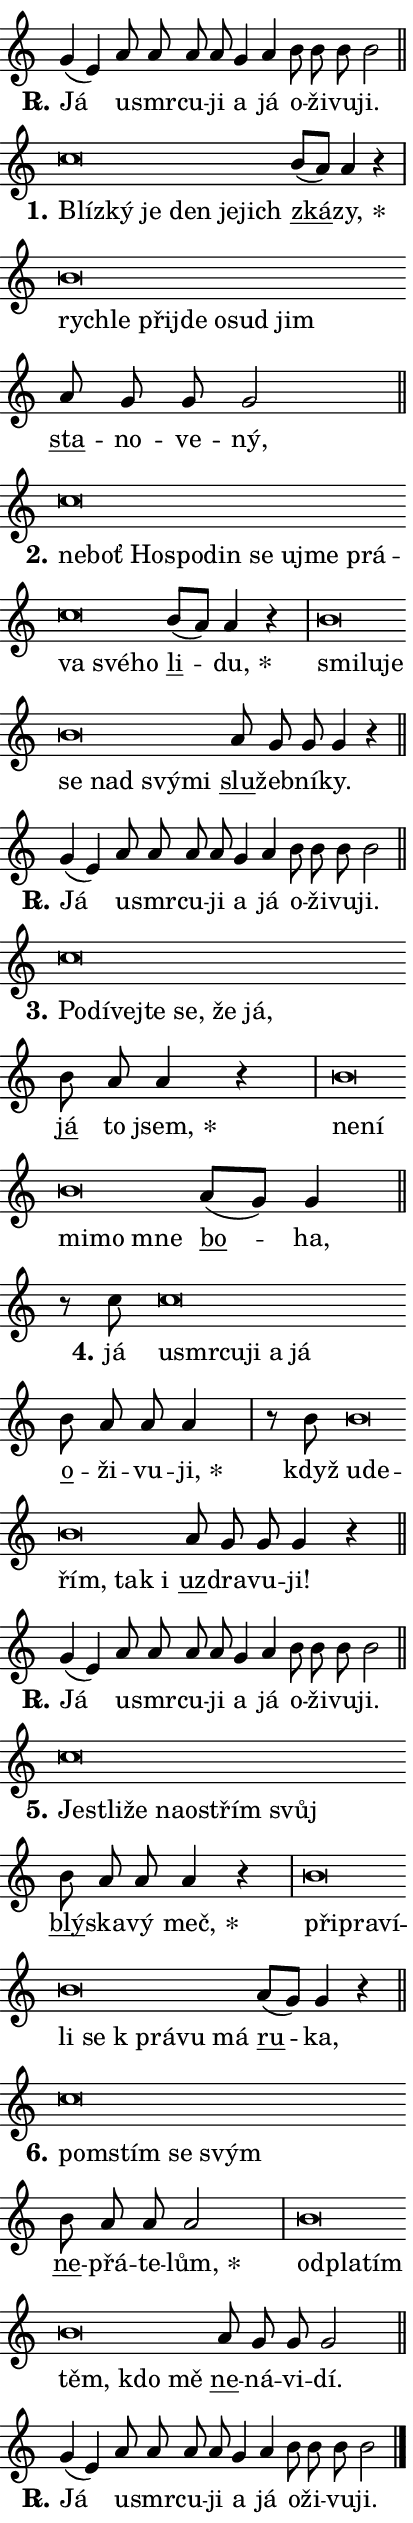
\version "2.24.0"
\header { tagline = "" }
\paper {
  indent = 0\cm
  top-margin = 0\cm
  right-margin = 0.13\cm % to fit lyric hyphens
  bottom-margin = 0\cm
  left-margin = 0\cm
  paper-width = 7\cm
  page-breaking = #ly:one-page-breaking
  system-system-spacing.basic-distance = #11
  score-system-spacing.basic-distance = #11
  ragged-last = ##f
}


%% Author: Thomas Morley
%% https://lists.gnu.org/archive/html/lilypond-user/2020-05/msg00002.html
#(define (line-position grob)
"Returns position of @var[grob} in current system:
   @code{'start}, if at first time-step
   @code{'end}, if at last time-step
   @code{'middle} otherwise
"
  (let* ((col (ly:item-get-column grob))
         (ln (ly:grob-object col 'left-neighbor))
         (rn (ly:grob-object col 'right-neighbor))
         (col-to-check-left (if (ly:grob? ln) ln col))
         (col-to-check-right (if (ly:grob? rn) rn col))
         (break-dir-left
           (and
             (ly:grob-property col-to-check-left 'non-musical #f)
             (ly:item-break-dir col-to-check-left)))
         (break-dir-right
           (and
             (ly:grob-property col-to-check-right 'non-musical #f)
             (ly:item-break-dir col-to-check-right))))
        (cond ((eqv? 1 break-dir-left) 'start)
              ((eqv? -1 break-dir-right) 'end)
              (else 'middle))))

#(define (tranparent-at-line-position vctor)
  (lambda (grob)
  "Relying on @code{line-position} select the relevant enry from @var{vctor}.
Used to determine transparency,"
    (case (line-position grob)
      ((end) (not (vector-ref vctor 0)))
      ((middle) (not (vector-ref vctor 1)))
      ((start) (not (vector-ref vctor 2))))))

noteHeadBreakVisibility =
#(define-music-function (break-visibility)(vector?)
"Makes @code{NoteHead}s transparent relying on @var{break-visibility}"
#{
  \override NoteHead.transparent =
    #(tranparent-at-line-position break-visibility)
#})

#(define delete-ledgers-for-transparent-note-heads
  (lambda (grob)
    "Reads whether a @code{NoteHead} is transparent.
If so this @code{NoteHead} is removed from @code{'note-heads} from
@var{grob}, which is supposed to be @code{LedgerLineSpanner}.
As a result ledgers are not printed for this @code{NoteHead}"
    (let* ((nhds-array (ly:grob-object grob 'note-heads))
           (nhds-list
             (if (ly:grob-array? nhds-array)
                 (ly:grob-array->list nhds-array)
                 '()))
           ;; Relies on the transparent-property being done before
           ;; Staff.LedgerLineSpanner.after-line-breaking is executed.
           ;; This is fragile ...
           (to-keep
             (remove
               (lambda (nhd)
                 (ly:grob-property nhd 'transparent #f))
               nhds-list)))
      ;; TODO find a better method to iterate over grob-arrays, similiar
      ;; to filter/remove etc for lists
      ;; For now rebuilt from scratch
      (set! (ly:grob-object grob 'note-heads)  '())
      (for-each
        (lambda (nhd)
          (ly:pointer-group-interface::add-grob grob 'note-heads nhd))
        to-keep))))

squashNotes = {
  \override NoteHead.X-extent = #'(-0.2 . 0.2)
  \override NoteHead.Y-extent = #'(-0.75 . 0)
  \override NoteHead.stencil =
    #(lambda (grob)
       (let ((pos (ly:grob-property grob 'staff-position)))
         (begin
           (if (< pos -7) (display "ERROR: Lower brevis then expected\n") (display "OK: Expected brevis position\n"))
           (if (<= pos -6) ly:text-interface::print ly:note-head::print))))
}
unSquashNotes = {
  \revert NoteHead.X-extent
  \revert NoteHead.Y-extent
  \revert NoteHead.stencil
}

hideNotes = \noteHeadBreakVisibility #begin-of-line-visible
unHideNotes = \noteHeadBreakVisibility #all-visible

% work-around for resetting accidentals
% https://lilypond.org/doc/v2.23/Documentation/notation/displaying-rhythms#unmetered-music
cadenzaMeasure = {
  \cadenzaOff
  \partial 1024 s1024
  \cadenzaOn
}

#(define-markup-command (accent layout props text) (markup?)
  "Underline accented syllable"
  (interpret-markup layout props
    #{\markup \override #'(offset . 4.3) \underline { #text }#}))

responsum = \markup \concat {
  "R" \hspace #-1.05 \path #0.1 #'((moveto 0 0.07) (lineto 0.9 0.8)) \hspace #0.05 "."
}

spaceSize = #0.6828661417322834 % exact space size for TeX Gyre Schola

\layout {
  \context {
    \Staff
    \remove "Time_signature_engraver"
    \override LedgerLineSpanner.after-line-breaking = #delete-ledgers-for-transparent-note-heads
  }
  \context {
    \Lyrics {
      \override LyricSpace.minimum-distance = \spaceSize
      \override LyricText.font-name = #"TeX Gyre Schola"
      \override LyricText.font-size = 1
      \override StanzaNumber.font-name = #"TeX Gyre Schola Bold"
      \override StanzaNumber.font-size = 1
    }
  }
  \context {
    \Score 
    \override NoteHead.text =
      #(lambda (grob) 
        (let ((pos (ly:grob-property grob 'staff-position)))
          #{\markup {
            \combine
              \halign #-0.55 \raise #(if (= pos -6) 0 0.5) \override #'(thickness . 2) \draw-line #'(3.2 . 0)
              \musicglyph "noteheads.sM1"
          }#}))
  }
}

% magnetic-lyrics.ily
%
%   written by
%     Jean Abou Samra <jean@abou-samra.fr>
%     Werner Lemberg <wl@gnu.org>
%
%   adapted by
%     Jiri Hon <jiri.hon@gmail.com>
%
% Version 2022-Apr-15

% https://www.mail-archive.com/lilypond-user@gnu.org/msg149350.html

#(define (Left_hyphen_pointer_engraver context)
   "Collect syllable-hyphen-syllable occurrences in lyrics and store
them in properties.  This engraver only looks to the left.  For
example, if the lyrics input is @code{foo -- bar}, it does the
following.

@itemize @bullet
@item
Set the @code{text} property of the @code{LyricHyphen} grob between
@q{foo} and @q{bar} to @code{foo}.

@item
Set the @code{left-hyphen} property of the @code{LyricText} grob with
text @q{foo} to the @code{LyricHyphen} grob between @q{foo} and
@q{bar}.
@end itemize

Use this auxiliary engraver in combination with the
@code{lyric-@/text::@/apply-@/magnetic-@/offset!} hook."
   (let ((hyphen #f)
         (text #f))
     (make-engraver
      (acknowledgers
       ((lyric-syllable-interface engraver grob source-engraver)
        (set! text grob)))
      (end-acknowledgers
       ((lyric-hyphen-interface engraver grob source-engraver)
        ;(when (not (grob::has-interface grob 'lyric-space-interface))
          (set! hyphen grob)));)
      ((stop-translation-timestep engraver)
       (when (and text hyphen)
         (ly:grob-set-object! text 'left-hyphen hyphen))
       (set! text #f)
       (set! hyphen #f)))))

#(define (lyric-text::apply-magnetic-offset! grob)
   "If the space between two syllables is less than the value in
property @code{LyricText@/.details@/.squash-threshold}, move the right
syllable to the left so that it gets concatenated with the left
syllable.

Use this function as a hook for
@code{LyricText@/.after-@/line-@/breaking} if the
@code{Left_@/hyphen_@/pointer_@/engraver} is active."
   (let ((hyphen (ly:grob-object grob 'left-hyphen #f)))
     (when hyphen
       (let ((left-text (ly:spanner-bound hyphen LEFT)))
         (when (grob::has-interface left-text 'lyric-syllable-interface)
           (let* ((common (ly:grob-common-refpoint grob left-text X))
                  (this-x-ext (ly:grob-extent grob common X))
                  (left-x-ext
                   (begin
                     ;; Trigger magnetism for left-text.
                     (ly:grob-property left-text 'after-line-breaking)
                     (ly:grob-extent left-text common X)))
                  ;; `delta` is the gap width between two syllables.
                  (delta (- (interval-start this-x-ext)
                            (interval-end left-x-ext)))
                  (details (ly:grob-property grob 'details))
                  (threshold (assoc-get 'squash-threshold details 0.2)))
             (when (< delta threshold)
               (let* (;; We have to manipulate the input text so that
                      ;; ligatures crossing syllable boundaries are not
                      ;; disabled.  For languages based on the Latin
                      ;; script this is essentially a beautification.
                      ;; However, for non-Western scripts it can be a
                      ;; necessity.
                      (lt (ly:grob-property left-text 'text))
                      (rt (ly:grob-property grob 'text))
                      (is-space (grob::has-interface hyphen 'lyric-space-interface))
                      (space (if is-space " " ""))
                      (extra-delta (if is-space spaceSize 0))
                      ;; Append new syllable.
                      (ltrt-space (if (and (string? lt) (string? rt))
                                (string-append lt space rt)
                                (make-concat-markup (list lt space rt))))
                      ;; Right-align `ltrt` to the right side.
                      (ltrt-space-markup (grob-interpret-markup
                               grob
                               (make-translate-markup
                                (cons (interval-length this-x-ext) 0)
                                (make-right-align-markup ltrt-space)))))
                 (begin
                   ;; Don't print `left-text`.
                   (ly:grob-set-property! left-text 'stencil #f)
                   ;; Set text and stencil (which holds all collected
                   ;; syllables so far) and shift it to the left.
                   (ly:grob-set-property! grob 'text ltrt-space)
                   (ly:grob-set-property! grob 'stencil ltrt-space-markup)
                   (ly:grob-translate-axis! grob (- (- delta extra-delta)) X))))))))))


#(define (lyric-hyphen::displace-bounds-first grob)
   ;; Make very sure this callback isn't triggered too early.
   (let ((left (ly:spanner-bound grob LEFT))
         (right (ly:spanner-bound grob RIGHT)))
     (ly:grob-property left 'after-line-breaking)
     (ly:grob-property right 'after-line-breaking)
     (ly:lyric-hyphen::print grob)))

squashThreshold = #0.4

\layout {
  \context {
    \Lyrics
    \consists #Left_hyphen_pointer_engraver
    \override LyricText.after-line-breaking =
      #lyric-text::apply-magnetic-offset!
    \override LyricHyphen.stencil = #lyric-hyphen::displace-bounds-first
    \override LyricText.details.squash-threshold = \squashThreshold
    \override LyricHyphen.minimum-distance = 0
    \override LyricHyphen.minimum-length = \squashThreshold
  }
}

squashText = \override LyricText.details.squash-threshold = 9999
unSquashText = \override LyricText.details.squash-threshold = \squashThreshold

leftText = \override LyricText.self-alignment-X = #LEFT
unLeftText = \revert LyricText.self-alignment-X

starOffset = #(lambda (grob) 
                (let ((x_offset (ly:self-alignment-interface::aligned-on-x-parent grob)))
                  (if (= x_offset 0) 0 (+ x_offset 1.2))))

star = #(define-music-function (syllable)(string?)
"Append star separator at the end of a syllable"
#{
  \once \override LyricText.X-offset = #starOffset
  \lyricmode { \markup {
    #syllable
    \override #'((font-name . "TeX Gyre Schola Bold")) \hspace #0.2 \lower #0.65 \larger "*"
  } }
#})

starAccent = #(define-music-function (syllable)(string?)
"Append star separator at the end of a syllable and make accent"
#{
  \once \override LyricText.X-offset = #starOffset
  \lyricmode { \markup {
    \accent #syllable
    \override #'((font-name . "TeX Gyre Schola Bold")) \hspace #0.2 \lower #0.65 \larger "*"
  } }
#})

breath = #(define-music-function (syllable)(string?)
"Append breathing indicator at the end of a syllable"
#{
  \lyricmode { \markup { #syllable "+" } }
#})

optionalBreath = #(define-music-function (syllable)(string?)
"Append optional breathing indicator at the end of a syllable"
#{
  \lyricmode { \markup { #syllable "(+)" } }
#})


\score {
    <<
        \new Voice = "melody" { \cadenzaOn \key c \major \relative { g'4( e) a8 a a a \bar "" g4 a \bar "" b8 b b b2 \cadenzaMeasure \bar "||" \break } }
        \new Lyrics \lyricsto "melody" { \lyricmode { \set stanza = \responsum
Já u -- smr -- cu -- ji a já o -- ži -- vu -- ji. } }
    >>
    \layout {}
}

\score {
    <<
        \new Voice = "melody" { \cadenzaOn \key c \major \relative { \squashNotes c''\breve*1/16 \hideNotes \breve*1/16 \bar "" \breve*1/16 \bar "" \breve*1/16 \bar "" \breve*1/16 \breve*1/16 \bar "" \unHideNotes \unSquashNotes \bar "" b8[( a)] a4 r \cadenzaMeasure \bar "|" \squashNotes b\breve*1/16 \hideNotes \breve*1/16 \bar "" \breve*1/16 \bar "" \breve*1/16 \bar "" \breve*1/16 \bar "" \breve*1/16 \breve*1/16 \bar "" \unHideNotes \unSquashNotes \bar "" a8 g g g2 \cadenzaMeasure \bar "||" \break } }
        \new Lyrics \lyricsto "melody" { \lyricmode { \set stanza = "1."
\leftText Blíz -- \squashText ký je den je -- jich \unLeftText \unSquashText \markup \accent zká -- \star zy, \leftText rych -- \squashText le při -- jde o -- sud jim \unLeftText \unSquashText \markup \accent sta -- no -- ve -- ný, } }
    >>
    \layout {}
}

\score {
    <<
        \new Voice = "melody" { \cadenzaOn \key c \major \relative { \squashNotes c''\breve*1/16 \hideNotes \breve*1/16 \bar "" \breve*1/16 \bar "" \breve*1/16 \bar "" \breve*1/16 \bar "" \breve*1/16 \bar "" \breve*1/16 \bar "" \breve*1/16 \bar "" \breve*1/16 \bar "" \breve*1/16 \bar "" \breve*1/16 \breve*1/16 \bar "" \unHideNotes \unSquashNotes \bar "" b8[( a)] a4 r \cadenzaMeasure \bar "|" \squashNotes b\breve*1/16 \hideNotes \breve*1/16 \bar "" \breve*1/16 \bar "" \breve*1/16 \bar "" \breve*1/16 \bar "" \breve*1/16 \breve*1/16 \bar "" \unHideNotes \unSquashNotes \bar "" a8 g g g4 r \cadenzaMeasure \bar "||" \break } }
        \new Lyrics \lyricsto "melody" { \lyricmode { \set stanza = "2."
\leftText ne -- \squashText boť Ho -- spo -- din se u -- jme prá -- va své -- ho \unLeftText \unSquashText \markup \accent li -- \star du, \leftText smi -- \squashText lu -- je se nad svý -- mi \unLeftText \unSquashText \markup \accent slu -- žeb -- ní -- ky. } }
    >>
    \layout {}
}

\score {
    <<
        \new Voice = "melody" { \cadenzaOn \key c \major \relative { g'4( e) a8 a a a \bar "" g4 a \bar "" b8 b b b2 \cadenzaMeasure \bar "||" \break } }
        \new Lyrics \lyricsto "melody" { \lyricmode { \set stanza = \responsum
Já u -- smr -- cu -- ji a já o -- ži -- vu -- ji. } }
    >>
    \layout {}
}

\score {
    <<
        \new Voice = "melody" { \cadenzaOn \key c \major \relative { \squashNotes c''\breve*1/16 \hideNotes \breve*1/16 \bar "" \breve*1/16 \bar "" \breve*1/16 \bar "" \breve*1/16 \bar "" \breve*1/16 \breve*1/16 \bar "" \unHideNotes \unSquashNotes \bar "" b8 a a4 r \cadenzaMeasure \bar "|" \squashNotes b\breve*1/16 \hideNotes \breve*1/16 \bar "" \breve*1/16 \bar "" \breve*1/16 \breve*1/16 \bar "" \unHideNotes \unSquashNotes \bar "" a8[( g)] g4 \cadenzaMeasure \bar "||" \break } }
        \new Lyrics \lyricsto "melody" { \lyricmode { \set stanza = "3."
\leftText Po -- \squashText dí -- vej -- te se, že já, \unLeftText \unSquashText \markup \accent já to \star jsem, \leftText ne -- \squashText ní mi -- mo mne \unLeftText \unSquashText \markup \accent bo -- ha, } }
    >>
    \layout {}
}

\score {
    <<
        \new Voice = "melody" { \cadenzaOn \key c \major \relative { r8 c''8 \squashNotes c\breve*1/16 \hideNotes \breve*1/16 \bar "" \breve*1/16 \bar "" \breve*1/16 \bar "" \breve*1/16 \breve*1/16 \bar "" \unHideNotes \unSquashNotes \bar "" b8 a a a4 \cadenzaMeasure \bar "|" r8 b8 \squashNotes b\breve*1/16 \hideNotes \breve*1/16 \bar "" \breve*1/16 \bar "" \breve*1/16 \breve*1/16 \bar "" \unHideNotes \unSquashNotes \bar "" a8 g g g4 r \cadenzaMeasure \bar "||" \break } }
        \new Lyrics \lyricsto "melody" { \lyricmode { \set stanza = "4."
já \leftText u -- \squashText smr -- cu -- ji a já \unLeftText \unSquashText \markup \accent o -- ži -- vu -- \star ji, když \leftText u -- \squashText de -- řím, tak i \unLeftText \unSquashText \markup \accent uz -- dra -- vu -- ji! } }
    >>
    \layout {}
}

\score {
    <<
        \new Voice = "melody" { \cadenzaOn \key c \major \relative { g'4( e) a8 a a a \bar "" g4 a \bar "" b8 b b b2 \cadenzaMeasure \bar "||" \break } }
        \new Lyrics \lyricsto "melody" { \lyricmode { \set stanza = \responsum
Já u -- smr -- cu -- ji a já o -- ži -- vu -- ji. } }
    >>
    \layout {}
}

\score {
    <<
        \new Voice = "melody" { \cadenzaOn \key c \major \relative { \squashNotes c''\breve*1/16 \hideNotes \breve*1/16 \bar "" \breve*1/16 \bar "" \breve*1/16 \bar "" \breve*1/16 \bar "" \breve*1/16 \breve*1/16 \bar "" \unHideNotes \unSquashNotes \bar "" b8 a a a4 r \cadenzaMeasure \bar "|" \squashNotes b\breve*1/16 \hideNotes \breve*1/16 \bar "" \breve*1/16 \bar "" \breve*1/16 \bar "" \breve*1/16 \bar "" \breve*1/16 \bar "" \breve*1/16 \breve*1/16 \bar "" \unHideNotes \unSquashNotes \bar "" a8[( g)] g4 r \cadenzaMeasure \bar "||" \break } }
        \new Lyrics \lyricsto "melody" { \lyricmode { \set stanza = "5."
\leftText Je -- \squashText stli -- že na -- o -- střím svůj \unLeftText \unSquashText \markup \accent blý -- ska -- vý \star meč, \leftText při -- \squashText pra -- ví -- li se "k prá" -- vu má \unLeftText \unSquashText \markup \accent ru -- ka, } }
    >>
    \layout {}
}

\score {
    <<
        \new Voice = "melody" { \cadenzaOn \key c \major \relative { \squashNotes c''\breve*1/16 \hideNotes \breve*1/16 \bar "" \breve*1/16 \breve*1/16 \bar "" \unHideNotes \unSquashNotes \bar "" b8 a a a2 \cadenzaMeasure \bar "|" \squashNotes b\breve*1/16 \hideNotes \breve*1/16 \bar "" \breve*1/16 \bar "" \breve*1/16 \bar "" \breve*1/16 \breve*1/16 \bar "" \unHideNotes \unSquashNotes \bar "" a8 g g g2 \cadenzaMeasure \bar "||" \break } }
        \new Lyrics \lyricsto "melody" { \lyricmode { \set stanza = "6."
\leftText po -- \squashText mstím se svým \unLeftText \unSquashText \markup \accent ne -- přá -- te -- \star lům, \leftText od -- \squashText pla -- tím těm, kdo mě \unLeftText \unSquashText \markup \accent ne -- ná -- vi -- dí. } }
    >>
    \layout {}
}

\score {
    <<
        \new Voice = "melody" { \cadenzaOn \key c \major \relative { g'4( e) a8 a a a \bar "" g4 a \bar "" b8 b b b2 \cadenzaMeasure \bar "||" \break } \bar "|." }
        \new Lyrics \lyricsto "melody" { \lyricmode { \set stanza = \responsum
Já u -- smr -- cu -- ji a já o -- ži -- vu -- ji. } }
    >>
    \layout {}
}
